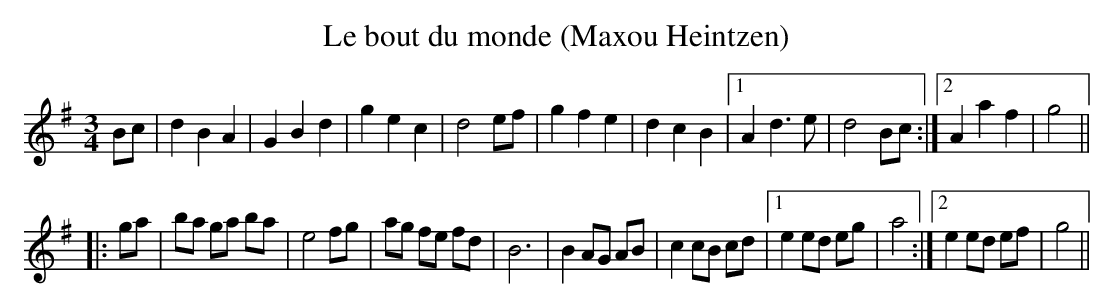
X:1
T:Le bout du monde (Maxou Heintzen)
M:3/4
L:1/4
K:G
B/c/|dBA|GBd|gec|d2e/f/|gfe|dcB|1 Ad>e|d2B/c/:|2 Aaf|g2||
|:g/a/|b/a/ g/a/ b/a/|e2f/g/|a/g/ f/e/ f/d/2|B3|\
BA/G/ A/B/|cc/B/ c/d/|1ee/d/ e/g/|a2:|2ee/d/ e/f/|g2||
